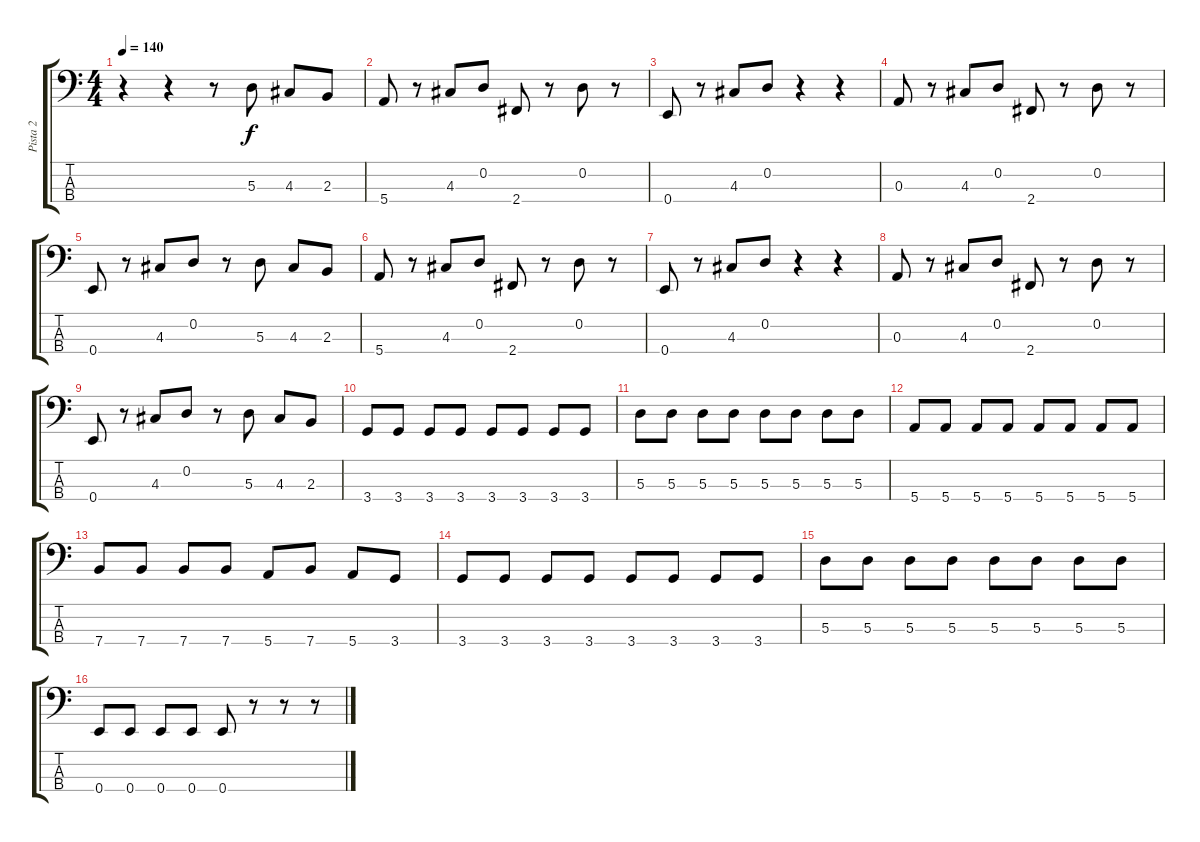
\track ("Pista 2" "Pista 2") {instrument electricbassfinger}
\staff {score tabs}
\tuning (G2 D2 A1 E1) {hide}
\ts (4 4)
\tempo 140
\clef f4
\ks c
r.4{dy f} r.4 r.8 5.3.8 4.3.8 2.3.8 |
5.4.8 r.8 4.3.8 0.2.8 2.4.8 r.8 0.2.8 r.8 |
0.4.8 r.8 4.3.8 0.2.8 r.4 r.4 |
0.3.8 r.8 4.3.8 0.2.8 2.4.8 r.8 0.2.8 r.8 |
0.4.8 r.8 4.3.8 0.2.8 r.8 5.3.8 4.3.8 2.3.8 |
5.4.8 r.8 4.3.8 0.2.8 2.4.8 r.8 0.2.8 r.8 |
0.4.8 r.8 4.3.8 0.2.8 r.4 r.4 |
0.3.8 r.8 4.3.8 0.2.8 2.4.8 r.8 0.2.8 r.8 |
0.4.8 r.8 4.3.8 0.2.8 r.8 5.3.8 4.3.8 2.3.8 |
3.4.8 3.4.8 3.4.8 3.4.8 3.4.8 3.4.8 3.4.8 3.4.8 |
5.3.8 5.3.8 5.3.8 5.3.8 5.3.8 5.3.8 5.3.8 5.3.8 |
5.4.8 5.4.8 5.4.8 5.4.8 5.4.8 5.4.8 5.4.8 5.4.8 |
7.4.8 7.4.8 7.4.8 7.4.8 5.4.8 7.4.8 5.4.8 3.4.8 |
3.4.8 3.4.8 3.4.8 3.4.8 3.4.8 3.4.8 3.4.8 3.4.8 |
5.3.8 5.3.8 5.3.8 5.3.8 5.3.8 5.3.8 5.3.8 5.3.8 |
0.4.8 0.4.8 0.4.8 0.4.8 0.4.8 r.8 r.8 r.8
